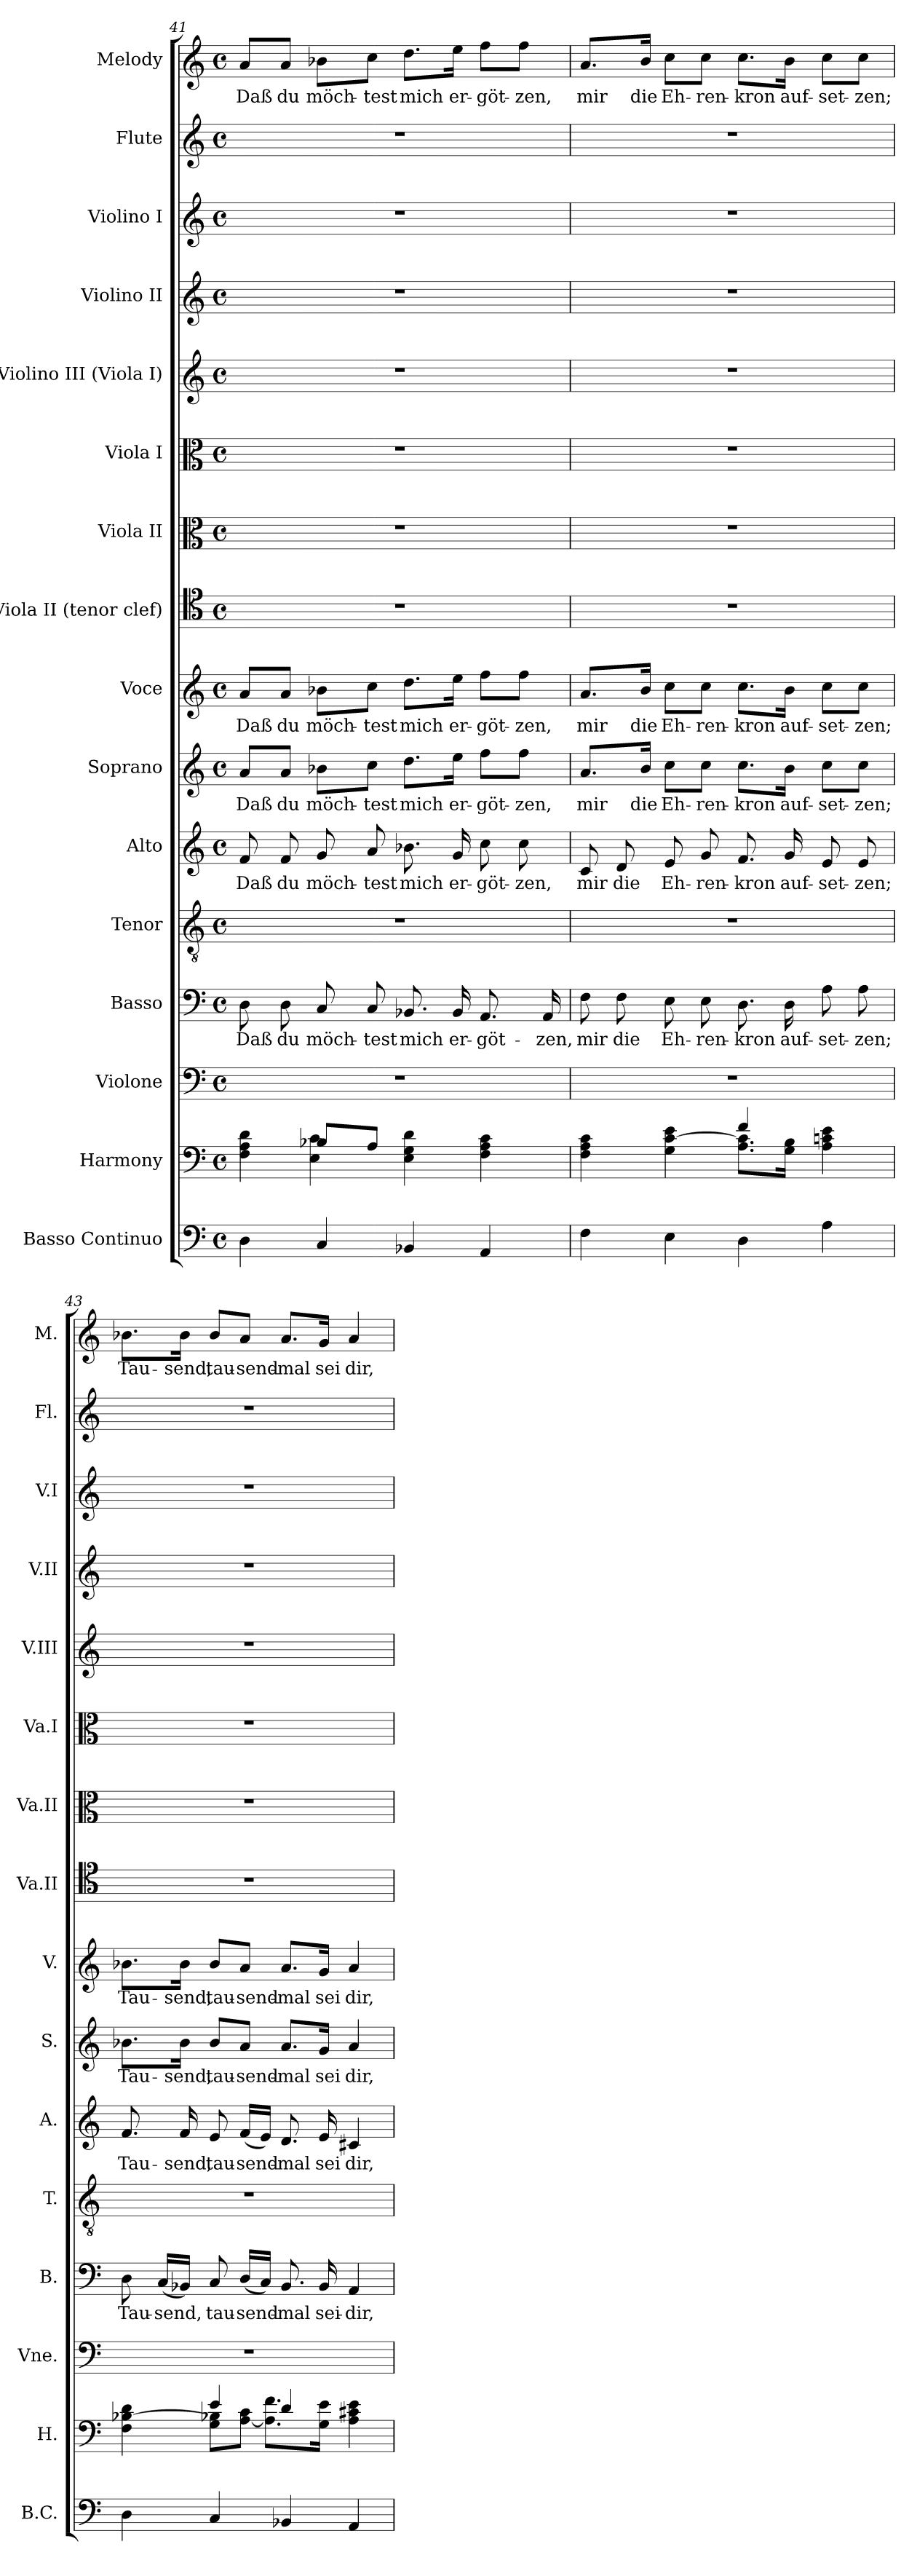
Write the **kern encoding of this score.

**kern	**kern	**kern	**kern	**text	**kern	**kern	**text	**kern	**text	**kern	**text	**kern	**kern	**kern	**kern	**kern	**kern	**kern	**kern	**text
*part16	*part15	*part14	*part13	*part13	*part12	*part11	*part11	*part10	*part10	*part9	*part9	*part8	*part7	*part6	*part5	*part4	*part3	*part2	*part1	*part1
*staff16	*staff15	*staff14	*staff13	*staff13	*staff12	*staff11	*staff11	*staff10	*staff10	*staff9	*staff9	*staff8	*staff7	*staff6	*staff5	*staff4	*staff3	*staff2	*staff1	*staff1
*I"Basso Continuo	*I"Harmony	*I"Violone	*I"Basso	*	*I"Tenor	*I"Alto	*	*I"Soprano	*	*I"Voce	*	*I"Viola II (tenor clef)	*I"Viola II	*I"Viola I	*I"Violino III (Viola I)	*I"Violino II	*I"Violino I	*I"Flute	*I"Melody	*
*I'B.C.	*I'H.	*I'Vne.	*I'B.	*	*I'T.	*I'A.	*	*I'S.	*	*I'V.	*	*I'Va.II	*I'Va.II	*I'Va.I	*I'V.III	*I'V.II	*I'V.I	*I'Fl.	*I'M.	*
!!LO:PB:g=z
*clefF4	*clefF4	*clefF4	*clefF4	*	*clefGv2	*clefG2	*	*clefG2	*	*clefG2	*	*clefC4	*clefC3	*clefC3	*clefG2	*clefG2	*clefG2	*clefG2	*clefG2	*
*k[]	*k[]	*k[]	*k[]	*	*k[]	*k[]	*	*k[]	*	*k[]	*	*k[]	*k[]	*k[]	*k[]	*k[]	*k[]	*k[]	*k[]	*
*M4/4	*M4/4	*M4/4	*M4/4	*	*M4/4	*M4/4	*	*M4/4	*	*M4/4	*	*M4/4	*M4/4	*M4/4	*M4/4	*M4/4	*M4/4	*M4/4	*M4/4	*
*met(c)	*met(c)	*met(c)	*met(c)	*	*met(c)	*met(c)	*	*met(c)	*	*met(c)	*	*met(c)	*met(c)	*met(c)	*met(c)	*met(c)	*met(c)	*met(c)	*met(c)	*
=41	=41	=41	=41	=41	=41	=41	=41	=41	=41	=41	=41	=41	=41	=41	=41	=41	=41	=41	=41	=41
*	*^	*	*	*	*	*	*	*	*	*	*	*	*	*	*	*	*	*	*	*
!	!	!	!	!	!LO:LY:b	!	!	!LO:LY:b	!	!LO:LY:b	!	!	!	!	!	!	!	!	!	!	!
4D\	4F\ 4A\ 4d\	4ryy	1r	8D\	Daß	1r	8f/	Daß	8a/L	Daß	8a/L	Daß	1r	1r	1r	1r	1r	1r	1r	8a/L	Daß
!	!	!	!	!	!LO:LY:b	!	!	!LO:LY:b	!	!LO:LY:b	!	!	!	!	!	!	!	!	!	!	!
.	.	.	.	8D\	du	.	8f/	du	8a/J	du	8a/J	du	.	.	.	.	.	.	.	8a/J	du
!	!	!	!	!	!LO:LY:b	!	!	!LO:LY:b	!	!LO:LY:b	!	!	!	!	!	!	!	!	!	!	!
4C/	8B-X/L	4E\ 4c\	.	8C/	möch-	.	8g/	möch-	8b-X\L	möch-	8b-X\L	möch-	.	.	.	.	.	.	.	8b-X\L	möch-
!	!	!	!	!	!LO:LY:b	!	!	!LO:LY:b	!	!LO:LY:b	!	!	!	!	!	!	!	!	!	!	!
.	8A/J	.	.	8C/	-test	.	8a/	-test	8cc\J	-test	8cc\J	-test	.	.	.	.	.	.	.	8cc\J	-test
!	!	!	!	!	!LO:LY:b	!	!	!LO:LY:b	!	!LO:LY:b	!	!	!	!	!	!	!	!	!	!	!
4BB-X/	4E\ 4G\ 4d\	2ryy	.	8.BB-X/	mich	.	8.b-X\	mich	8.dd\L	mich	8.dd\L	mich	.	.	.	.	.	.	.	8.dd\L	mich
!	!	!	!	!	!LO:LY:b	!	!	!LO:LY:b	!	!LO:LY:b	!	!	!	!	!	!	!	!	!	!	!
.	.	.	.	16BB-/	er-	.	16g/	er-	16ee\Jk	er-	16ee\Jk	er-	.	.	.	.	.	.	.	16ee\Jk	er-
!	!	!	!	!	!LO:LY:b	!	!	!LO:LY:b	!	!LO:LY:b	!	!	!	!	!	!	!	!	!	!	!
4AA/	4F\ 4A\ 4c\	.	.	8.AA/	-göt-	.	8cc\	-göt-	8ff\L	-göt-	8ff\L	-göt-	.	.	.	.	.	.	.	8ff\L	-göt-
!	!	!	!	!	!	!	!	!LO:LY:b	!	!LO:LY:b	!	!	!	!	!	!	!	!	!	!	!
.	.	.	.	.	.	.	8cc\	-zen,	8ff\J	-zen,	8ff\J	-zen,	.	.	.	.	.	.	.	8ff\J	-zen,
!	!	!	!	!	!LO:LY:b	!	!	!	!	!	!	!	!	!	!	!	!	!	!	!	!
.	.	.	.	16AA/	-zen,	.	.	.	.	.	.	.	.	.	.	.	.	.	.	.	.
=42	=42	=42	=42	=42	=42	=42	=42	=42	=42	=42	=42	=42	=42	=42	=42	=42	=42	=42	=42	=42	=42
!	!	!	!	!	!LO:LY:b	!	!	!LO:LY:b	!	!LO:LY:b	!	!	!	!	!	!	!	!	!	!	!
4F\	4F\ 4A\ 4c\	2ryy	1r	8F\	mir	1r	8c/	mir	8.a/L	mir	8.a/L	mir	1r	1r	1r	1r	1r	1r	1r	8.a/L	mir
!	!	!	!	!	!LO:LY:b	!	!	!LO:LY:b	!	!	!	!	!	!	!	!	!	!	!	!	!
.	.	.	.	8F\	die	.	8d/	die	.	.	.	.	.	.	.	.	.	.	.	.	.
!	!	!	!	!	!	!	!	!	!	!LO:LY:b	!	!	!	!	!	!	!	!	!	!	!
.	.	.	.	.	.	.	.	.	16b/Jk	die	16b/Jk	die	.	.	.	.	.	.	.	16b/Jk	die
!	!	!	!	!	!LO:LY:b	!	!	!LO:LY:b	!	!LO:LY:b	!	!	!	!	!	!	!	!	!	!	!
4E\	4G\ [4c\ 4e\	.	.	8E\	Eh-	.	8e/	Eh-	8cc\L	Eh-	8cc\L	Eh-	.	.	.	.	.	.	.	8cc\L	Eh-
!	!	!	!	!	!LO:LY:b	!	!	!LO:LY:b	!	!LO:LY:b	!	!	!	!	!	!	!	!	!	!	!
.	.	.	.	8E\	-ren-	.	8g/	-ren-	8cc\J	-ren-	8cc\J	-ren-	.	.	.	.	.	.	.	8cc\J	-ren-
!	!	!	!	!	!LO:LY:b	!	!	!LO:LY:b	!	!LO:LY:b	!	!	!	!	!	!	!	!	!	!	!
4D\	4f/	8.A\ 8.c]\L	.	8.D\	-kron	.	8.f/	-kron	8.cc\L	-kron	8.cc\L	-kron	.	.	.	.	.	.	.	8.cc\L	-kron
!	!	!	!	!	!LO:LY:b	!	!	!LO:LY:b	!	!LO:LY:b	!	!	!	!	!	!	!	!	!	!	!
.	.	16G\ 16B\Jk	.	16D\	auf-	.	16g/	auf-	16b\Jk	auf-	16b\Jk	auf-	.	.	.	.	.	.	.	16b\Jk	auf-
!	!	!	!	!	!LO:LY:b	!	!	!LO:LY:b	!	!LO:LY:b	!	!	!	!	!	!	!	!	!	!	!
4A\	4A\ 4cn\ 4e\	4ryy	.	8A\	-set-	.	8e/	-set-	8cc\L	-set-	8cc\L	-set-	.	.	.	.	.	.	.	8cc\L	-set-
!	!	!	!	!	!LO:LY:b	!	!	!LO:LY:b	!	!LO:LY:b	!	!	!	!	!	!	!	!	!	!	!
.	.	.	.	8A\	-zen;	.	8e/	-zen;	8cc\J	-zen;	8cc\J	-zen;	.	.	.	.	.	.	.	8cc\J	-zen;
!!LO:LB:g=z
=43	=43	=43	=43	=43	=43	=43	=43	=43	=43	=43	=43	=43	=43	=43	=43	=43	=43	=43	=43	=43	=43
!	!	!	!	!	!LO:LY:b	!	!	!LO:LY:b	!	!LO:LY:b	!	!	!	!	!	!	!	!	!	!	!
4D\	4F\ [4B-X\ 4d\	4ryy	1r	8D\	-Tau-	1r	8.f/	-Tau-	8.b-X\L	-Tau-	8.b-X\L	-Tau-	1r	1r	1r	1r	1r	1r	1r	8.b-X\L	-Tau-
!	!	!	!	!	!LO:LY:b	!	!	!	!	!	!	!	!	!	!	!	!	!	!	!	!
.	.	.	.	(<16C/LL	-send,	.	.	.	.	.	.	.	.	.	.	.	.	.	.	.	.
!	!	!	!	!	!	!	!	!LO:LY:b	!	!LO:LY:b	!	!	!	!	!	!	!	!	!	!	!
.	.	.	.	16BB-X/JJ)	.	.	16f/	-send,	16b-\Jk	-send,	16b-\Jk	-send,	.	.	.	.	.	.	.	16b-\Jk	-send,
!	!	!	!	!	!LO:LY:b	!	!	!LO:LY:b	!	!LO:LY:b	!	!	!	!	!	!	!	!	!	!	!
4C/	4e/	8G\ 8B-X]\L	.	8C/	tau-	.	8e/	tau-	8b-/L	tau-	8b-/L	tau-	.	.	.	.	.	.	.	8b-/L	tau-
!	!	!	!	!	!LO:LY:b	!	!	!LO:LY:b	!	!LO:LY:b	!	!	!	!	!	!	!	!	!	!	!
.	.	[8A\ 8c\J	.	(<16D/LL	-send-	.	(<16f/LL	-send-	8a/J	-send-	8a/J	-send-	.	.	.	.	.	.	.	8a/J	-send-
.	.	.	.	16C/JJ)	.	.	16e/JJ)	.	.	.	.	.	.	.	.	.	.	.	.	.	.
!	!	!	!	!	!LO:LY:b	!	!	!LO:LY:b	!	!LO:LY:b	!	!	!	!	!	!	!	!	!	!	!
4BB-X/	4d/	8.A]\ 8.f\L	.	8.BB-/	-mal	.	8.d/	-mal	8.a/L	-mal	8.a/L	-mal	.	.	.	.	.	.	.	8.a/L	-mal
!	!	!	!	!	!LO:LY:b	!	!	!LO:LY:b	!	!LO:LY:b	!	!	!	!	!	!	!	!	!	!	!
.	.	16G\ 16e\Jk	.	16BB-/	sei-	.	16e/	sei	16g/Jk	sei	16g/Jk	sei	.	.	.	.	.	.	.	16g/Jk	sei
!	!	!	!	!	!LO:LY:b	!	!	!LO:LY:b	!	!LO:LY:b	!	!	!	!	!	!	!	!	!	!	!
4AA/	4A\ 4c#X\ 4e\	4ryy	.	4AA/	-dir,	.	4c#X/	dir,	4a/	dir,	4a/	dir,	.	.	.	.	.	.	.	4a/	dir,
*	*v	*v	*	*	*	*	*	*	*	*	*	*	*	*	*	*	*	*	*	*	*
=	=	=	=	=	=	=	=	=	=	=	=	=	=	=	=	=	=	=	=	=
*-	*-	*-	*-	*-	*-	*-	*-	*-	*-	*-	*-	*-	*-	*-	*-	*-	*-	*-	*-	*-
